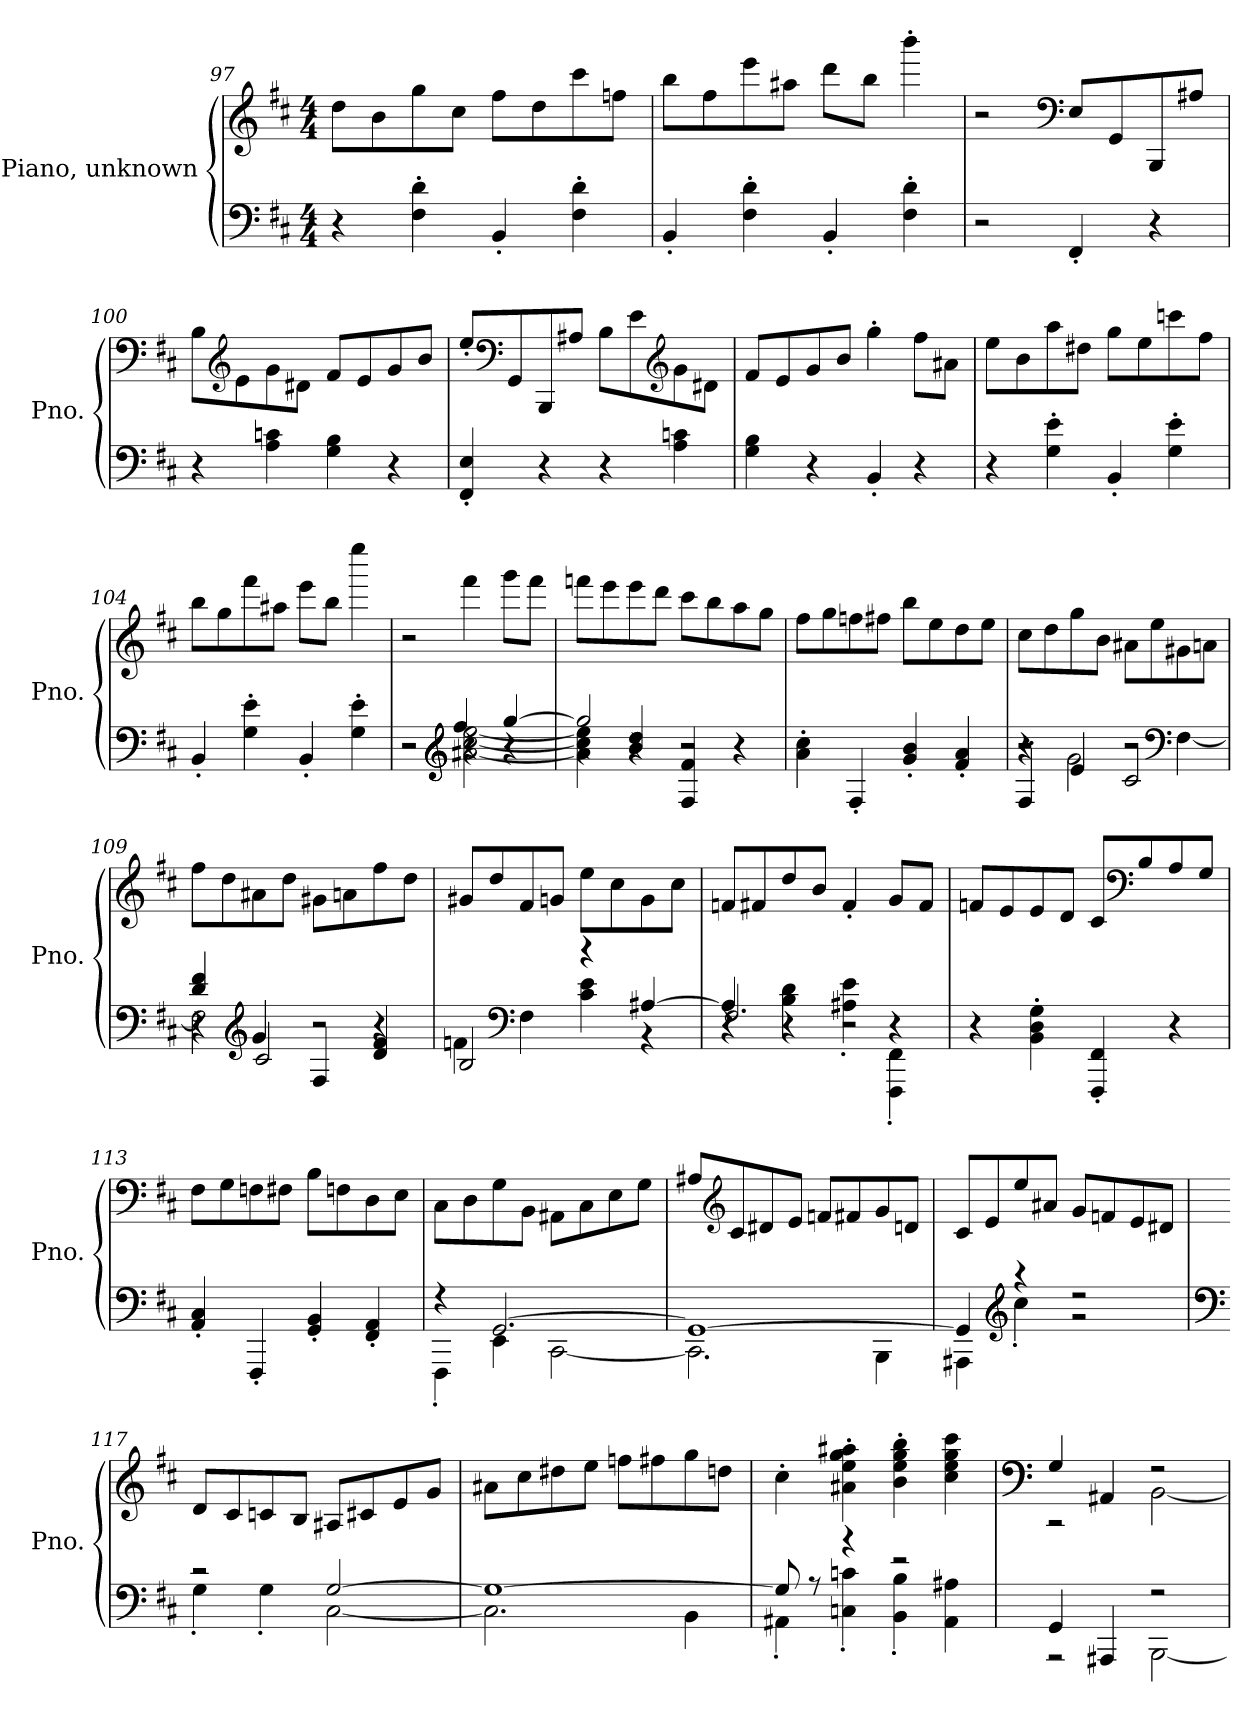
**kern	**kern
*part1	*part1
*staff2	*staff1
*I"Piano, unknown	*
*I'Pno.	*
*clefF4	*clefG2
*k[f#c#]	*k[f#c#]
*M4/4	*M4/4
=97	=97
4r	8dd\L
.	8b\
4F#\' 4d\'	8gg\
.	8cc#\J
4BB'/	8ff#\L
.	8dd\
4F#\' 4d\'	8ccc#\
.	8ffn\J
=98	=98
4BB'/	8bb\L
.	8ff#\
4F#\' 4d\'	8eee\
.	8aa#X\J
4BB'/	8ddd\L
.	8bb\J
4F#\' 4d\'	4bbb'\
=99	=99
2r	2r
*	*clefF4
4FF#'/	8E/L
.	8GG/
4r	8BBB/
.	8A#X/J
!!LO:LB:g=z
=100	=100
4r	8B\L
*	*clefG2
.	8e\
4A\ 4cn\	8g\
.	8d#X\J
4G\ 4B\	8f#/L
.	8e/
4r	8g/
.	8b/J
=101	=101
4FF#/' 4E/'	8ee'/L
*	*clefF4
.	8GG/
4r	8BBB/
.	8A#X/J
4r	8B\L
.	8e\
*	*clefG2
4A\ 4cn\	8g\
.	8d#X\J
=102	=102
4G\ 4B\	8f#/L
.	8e/
4r	8g/
.	8b/J
4BB'/	4gg'\
4r	8ff#\L
.	8a#X\J
=103	=103
4r	8ee\L
.	8b\
4G\' 4e\'	8aa\
.	8dd#X\J
4BB'/	8gg\L
.	8ee\
4G\' 4e\'	8cccn\
.	8ff#\J
!!LO:LB:g=z
=104	=104
4BB'/	8bb\L
.	8gg\
4G\' 4e\'	8fff#\
.	8aa#X\J
4BB'/	8eee\L
.	8bb\J
4G\' 4e\'	4eeee\
=105	=105
*^	*
*	*^	*
2r	2r	2r	2r
*clefG2	*	*	*
4r	[2a#X\ [2cc#\ [2ee\	4ff#/	4fff#\
[4gg/	.	4r	8ggg\L
.	.	.	8fff#\J
=106	=106	=106	=106
2gg/]	4a#\] 4cc#\] 4ee\]	4r	8fffn\L
.	.	.	8eee\
.	4r	4b/ 4dd/	8eee\
.	.	.	8ddd\J
2r	2r	4F#/ 4f#/	8ccc#\L
.	.	.	8bb\
.	.	4r	8aa\
.	.	.	8gg\J
*v	*v	*v	*
=107	=107
4a\' 4cc#\'	8ff#\L
.	8gg\
4F#'/	8ffn\
.	8ff#X\J
4g/' 4b/'	8bb\L
.	8ee\
4f#/' 4a/'	8dd\
.	8ee\J
!!LO:LB:g=z
=108	=108
*^	*
*	*^	*
4F#'/	4r	2r	8cc#\L
.	.	.	8dd\
4e/	2g\	.	8gg\
.	.	.	8b\J
2r	.	2c#/	8a#X\L
.	.	.	8ee\
*clefF4	*	*	*
.	[4F#\	.	8g#X\
.	.	.	8an\J
=109	=109	=109	=109
4d/ 4f#/	2F#\]	4r	8ff#\L
.	.	.	8dd\
*clefG2	*	*	*
4g/	.	2c#/	8a#X\
.	.	.	8dd\J
4F#/	2r	.	8g#X\L
.	.	.	8an\
4d/ 4f#/	.	4r	8ff#\
.	.	.	8dd\J
*	*v	*v	*
=110	=110	=110
2B/	4fn\	8g#X/L
.	.	8dd/
*clefF4	*	*
.	4F#\	8f#/
.	.	8gn/J
4r	4c#\ 4e\	8ee\L
.	.	8cc#\
[4A#X/	4r	8g\
.	.	8cc#\J
=111	=111	=111
*	*^	*
4A#/]	4r	2.F#/	8fn/L
.	.	.	8f#X/
4r	4B\ 4d\	.	8dd/
.	.	.	8b/J
2r	4A#X\' 4e\'	.	4f#'/
.	4FFF#\' 4FF#\'	4r	8g/L
.	.	.	8f#/J
*v	*v	*v	*
!!LO:LB:g=z
=112	=112
4r	8fn/L
.	8e/
4BB\' 4D\' 4G\'	8e/
.	8d/J
4FFF#/' 4FF#/'	8c#/L
*	*clefF4
.	8B/
4r	8A/
.	8G/J
=113	=113
4AA/' 4C#/'	8F#\L
.	8G\
4FFF#'/	8Fn\
.	8F#X\J
4GG/' 4BB/'	8B\L
.	8Fn\
4FF#/' 4AA/'	8D\
.	8E\J
=114	=114
*^	*
4r	4FFF#'\	8C#\L
.	.	8D\
[2.GG/	4EE\	8G\
.	.	8BB\J
.	[2CC#\	8AA#X\L
.	.	8C#\
.	.	8E\
.	.	8G\J
=115	=115	=115
1GG_	2.CC#\]	8A#X/L
*	*	*clefG2
.	.	8c#/
.	.	8d#X/
.	.	8e/J
.	.	8fn/L
.	.	8f#X/
.	4BBB\	8g/
.	.	8dn/J
!!LO:LB:g=z
=116	=116	=116
4GG/]	4AAA#X\	8c#/L
.	.	8e/
*clefG2	*	*
4r	4cc#'\	8ee/
.	.	8a#X/J
2r	2r	8g/L
.	.	8fn/
.	.	8e/
.	.	8d#X/J
=117	=117	=117
*clefF4	*	*
2r	4G'\	8d/L
.	.	8c#/
.	4G'\	8cn/
.	.	8B/J
[2G/	[2C#\	8A#X/L
.	.	8c#X/
.	.	8e/
.	.	8g/J
=118	=118	=118
1G_	2.C#\]	8a#X\L
.	.	8cc#\
.	.	8dd#X\
.	.	8ee\J
.	.	8ffn\L
.	.	8ff#X\
.	4BB\	8gg\
.	.	8ddn\J
!!LO:PB:g=z
=119	=119	=119
8G/]	4AA#X'\	4cc#'\
8r	.	.
4r	4Cn\' 4cn\'	4a#X\' 4ee\' 4gg\' 4aa#X\'
2r	4BB\' 4B\'	4b\' 4ee\' 4gg\' 4bb\'
.	4AA#\ 4A#X\	4cc#\ 4ee\ 4gg\ 4ccc#\
=120	=120	=120
*	*	*clefF4
*	*	*^
4GG/	2r	4G/	2r
4AAA#X/	.	4AA#X/	.
2r	[2BBB\	2r	[2BB\
*v	*v	*	*
*	*v	*v
=	=
*-	*-
